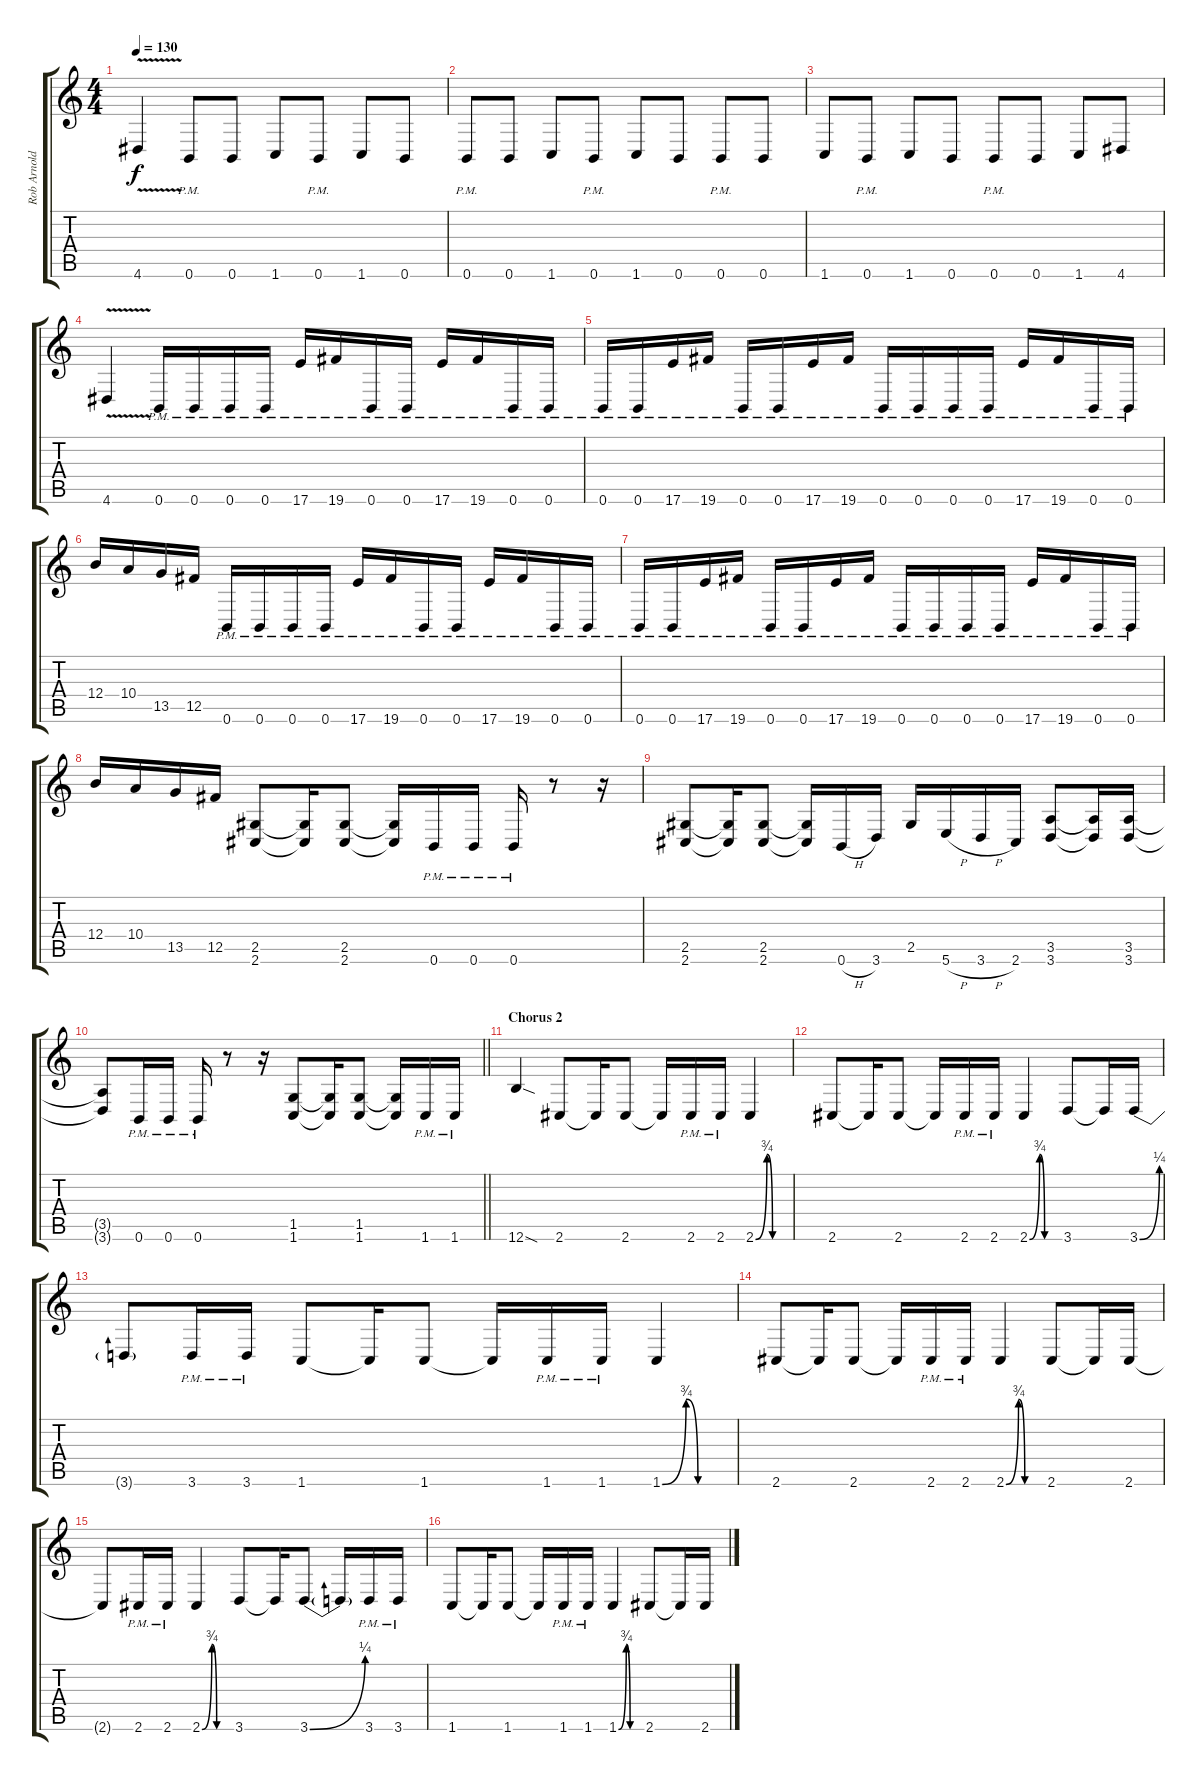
\track ("Rob Arnold" "Rob Arnold") {instrument distortionguitar}
\staff {score tabs}
\tuning (Db4 Ab3 E3 B2 Gb2 B1) {hide}
\ts (4 4)
\tempo 130
\clef g2
\ks c
4.6{v}.4{dy f} 0.6{pm}.8 0.6.8 1.6.8 0.6{pm}.8 1.6.8 0.6.8 |
0.6{pm}.8 0.6.8 1.6.8 0.6{pm}.8 1.6.8 0.6.8 0.6{pm}.8 0.6.8 |
1.6.8 0.6{pm}.8 1.6.8 0.6.8 0.6{pm}.8 0.6.8 1.6.8 4.6.8 |
4.6{v}.4 0.6{pm}.16 0.6{pm}.16 0.6{pm}.16 0.6{pm}.16 17.6{pm}.16 19.6{pm}.16 0.6{pm}.16 0.6{pm}.16 17.6{pm}.16 19.6{pm}.16 0.6{pm}.16 0.6{pm}.16 |
0.6{pm}.16 0.6{pm}.16 17.6{pm}.16 19.6{pm}.16 0.6{pm}.16 0.6{pm}.16 17.6{pm}.16 19.6{pm}.16 0.6{pm}.16 0.6{pm}.16 0.6{pm}.16 0.6{pm}.16 17.6{pm}.16 19.6{pm}.16 0.6{pm}.16 0.6{pm}.16 |
12.4.16 10.4.16 13.5.16 12.5.16 0.6{pm}.16 0.6{pm}.16 0.6{pm}.16 0.6{pm}.16 17.6{pm}.16 19.6{pm}.16 0.6{pm}.16 0.6{pm}.16 17.6{pm}.16 19.6{pm}.16 0.6{pm}.16 0.6{pm}.16 |
0.6{pm}.16 0.6{pm}.16 17.6{pm}.16 19.6{pm}.16 0.6{pm}.16 0.6{pm}.16 17.6{pm}.16 19.6{pm}.16 0.6{pm}.16 0.6{pm}.16 0.6{pm}.16 0.6{pm}.16 17.6{pm}.16 19.6{pm}.16 0.6{pm}.16 0.6{pm}.16 |
12.4.16 10.4.16 13.5.16 12.5.16 (2.5 2.6).8 (2.5{t} 2.6{t}).16 (2.5 2.6).8 (2.5{t} 2.6{t}).16 0.6{pm}.16 0.6{pm}.16 0.6{pm}.16 r.8 r.16 |
(2.5 2.6).8 (2.5{t} 2.6{t}).16 (2.5 2.6).8 (2.5{t} 2.6{t}).16 0.6{h}.16 3.6.16 2.5.16 5.6{h}.16 3.6{h}.16 2.6.16 (3.5 3.6).8 (3.5{t} 3.6{t}).16 (3.5 3.6).16 |
\barLineRight lightlight
(3.5{t} 3.6{t}).8 0.6{pm}.16 0.6{pm}.16 0.6{pm}.16 r.8 r.16 (1.5 1.6).8 (1.5{t} 1.6{t}).16 (1.5 1.6).8 (1.5{t} 1.6{t}).16 1.6{pm}.16 1.6{pm}.16 |
\section ("" "Chorus 2")
12.6{sod}.4 2.6.8 2.6{t}.16 2.6.8 2.6{t}.16 2.6{pm}.16 2.6{pm}.16 2.6{be (custom 0 0 20 3 30 0 60 0)}.4 |
2.6.8 2.6{t}.16 2.6.8 2.6{t}.16 2.6{pm}.16 2.6{pm}.16 2.6{be (custom 0 0 20 3 30 0 60 0)}.4 3.6.8 3.6{t}.16 3.6{be (bend 0 0 60 1)}.16 |
3.6{t}.8 3.6{pm}.16 3.6{pm}.16 1.6.8 1.6{t}.16 1.6.8 1.6{t}.16 1.6{pm}.16 1.6{pm}.16 1.6{be (custom 0 0 20 3 30 0 60 0)}.4 |
2.6.8 2.6{t}.16 2.6.8 2.6{t}.16 2.6{pm}.16 2.6{pm}.16 2.6{be (custom 0 0 20 3 30 0 60 0)}.4 2.6.8 2.6{t}.16 2.6.16 |
2.6{t}.8 2.6{pm}.16 2.6{pm}.16 2.6{be (custom 0 0 20 3 30 0 60 0)}.4 3.6.8 3.6{t}.16 3.6{be (bend 0 0 60 1)}.8 3.6{t}.16 3.6{pm}.16 3.6{pm}.16 |
1.6.8 1.6{t}.16 1.6.8 1.6{t}.16 1.6{pm}.16 1.6{pm}.16 1.6{be (custom 0 0 20 3 30 0 60 0)}.4 2.6.8 2.6{t}.16 2.6.16
